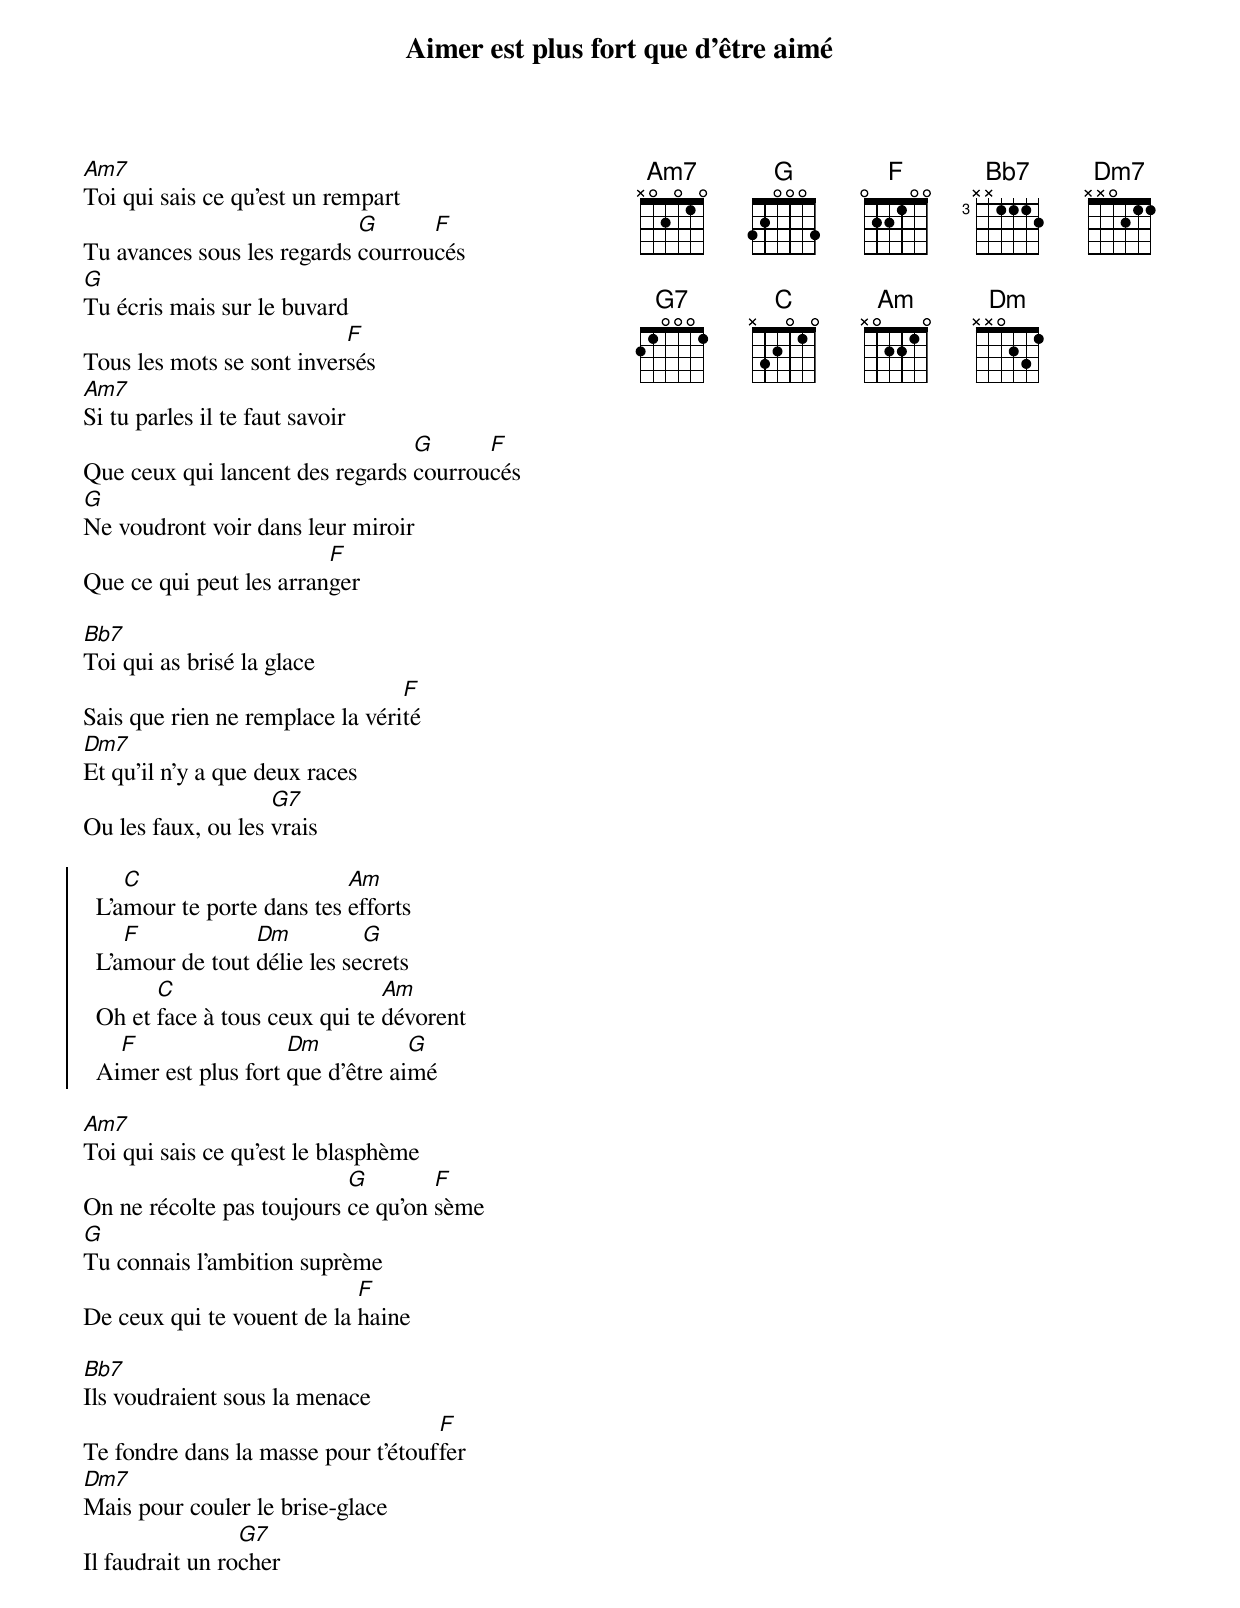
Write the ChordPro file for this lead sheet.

{title: Aimer est plus fort que d'être aimé}
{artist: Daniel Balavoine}
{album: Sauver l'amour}
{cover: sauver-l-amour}
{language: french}
{columns: 2}
{define: Am7 frets X 0 2 0 1 0}
{define: G frets 3 2 0 0 0 3}
{define: F base-fret 1 frets 0 2 2 1 0 0}
{define: B&7 base-fret 1 frets X 0 2 0 2 0 special}
{define: Dm7 frets X X 0 2 1 1 special}
{define: G7 frets 2 1 0 0 0 1}
{define: C frets X 3 2 0 1 0}
{define: Am frets X 0 2 2 1 0}
{define: Dm frets X X 0 2 3 1}

[Am7]Toi qui sais ce qu'est un rempart
Tu avances sous les regards [G]courrou[F]cés
[G]Tu écris mais sur le buvard
Tous les mots se sont inver[F]sés
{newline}
[Am7]Si tu parles il te faut savoir
Que ceux qui lancent des regards [G]courrou[F]cés
[G]Ne voudront voir dans leur miroir
Que ce qui peut les arran[F]ger

{start_of_bridge}
[Bb7]Toi qui as brisé la glace
Sais que rien ne remplace la véri[F]té
[Dm7]Et qu'il n'y a que deux races
Ou les faux, ou les [G7]vrais
{end_of_bridge}

{start_of_chorus}
  L'a[C]mour te porte dans tes [Am]efforts
  L'a[F]mour de tout [Dm]délie les se[G]crets
  Oh et [C]face à tous ceux qui te [Am]dévorent
  Ai[F]mer est plus fort [Dm]que d'être ai[G]mé
{end_of_chorus}

[Am7]Toi qui sais ce qu'est le blasphème
On ne récolte pas toujours [G]ce qu'on [F]sème
[G]Tu connais l'ambition suprème
De ceux qui te vouent de la [F]haine

{start_of_bridge}
[Bb7]Ils voudraient sous la menace
Te fondre dans la masse pour t'étouf[F]fer
[Dm7]Mais pour couler le brise-glace
Il faudrait un ro[G7]cher
{end_of_bridge}
